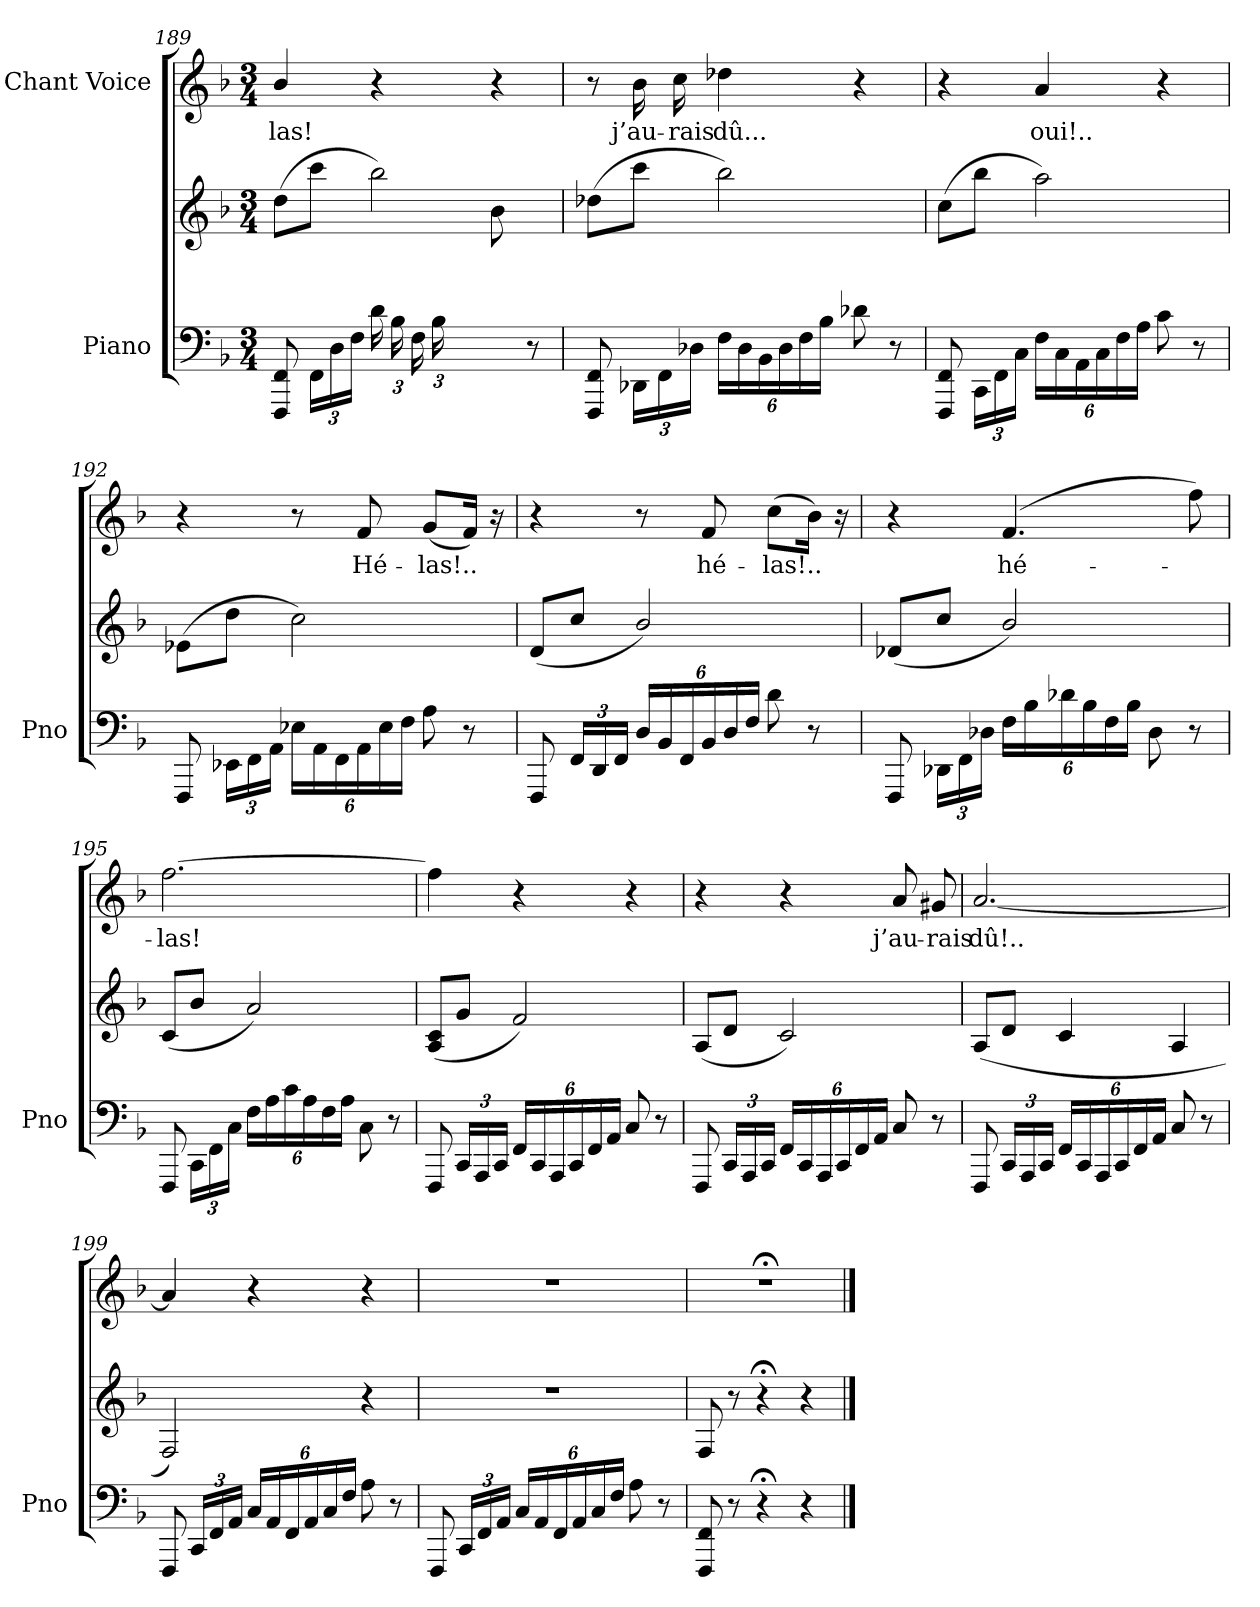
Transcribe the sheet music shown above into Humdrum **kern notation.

**kern	**kern	**kern	**text
*part2	*part2	*part1	*part1
*staff3	*staff2	*staff1	*staff1
*I"Piano	*	*I"Chant Voice	*
*I'Pno	*	*	*
*clefF4	*clefG2	*clefG2	*
*k[b-]	*k[b-]	*k[b-]	*
*M3/4	*M3/4	*M3/4	*
=189	=189	=189	=189
*	*^	*	*
8FFF/ 8FF/	(8dd\L	12%5ryy	4b-/	-las!
*Xbrackettup	*	*	*	*
(<24FF\LL	8ccc\J	.	.	.
24D\	.	.	.	.
24F\JJ	.	.	.	.
24d\LL	2bb-\)	.	4r	.
24B-\	.	.	.	.
24F\	.	.	.	.
24B-\	.	.	.	.
24%5ryy	.	24d\	.	.
.	.	24f\JJ	.	.
.	.	8b-\)	4r	.
8r	.	8ryy	.	.
*	*v	*v	*	*
=190	=190	=190	=190
8FFF/ 8FF/	(8dd-X\L	8r	.
24DD-X\LL	8ccc\J	16b-\	j’au-
24FF\	.	.	.
.	.	16cc\	-rais
24D-X\JJ	.	.	.
24F\LL	2bb-\)	4dd-X\	dû...
24D-\	.	.	.
24BB-\	.	.	.
24D-\	.	.	.
24F\	.	.	.
24B-\JJ	.	.	.
8d-X\	.	4r	.
8r	.	.	.
=191	=191	=191	=191
8FFF/ 8FF/	(8cc\L	4r	.
24CC\LL	8bb-\J	.	.
24FF\	.	.	.
24C\JJ	.	.	.
24F\LL	2aa\)	4a/	oui!..
24C\	.	.	.
24AA\	.	.	.
24C\	.	.	.
24F\	.	.	.
24A\JJ	.	.	.
8c\	.	4r	.
8r	.	.	.
=192	=192	=192	=192
8FFF/	(8e-X\L	4r	.
24EE-X\LL	8dd\J	.	.
24FF\	.	.	.
24AA\JJ	.	.	.
24E-X\LL	2cc\)	8r	.
24AA\	.	.	.
24FF\	.	.	.
24AA\	.	8f/	Hé-
24E-\	.	.	.
24F\JJ	.	.	.
8A\	.	(8g/L	-las!..
8r	.	16f/Jk)	.
.	.	16r	.
=193	=193	=193	=193
8FFF/	(8d/L	4r	.
*brackettup	*	*	*
24FF/LL	8cc/J	.	.
24DD/	.	.	.
24FF/JJ	.	.	.
24D/LL	2b-/)	8r	.
24BB-/	.	.	.
24FF/	.	.	.
24BB-/	.	8f/	hé-
24D/	.	.	.
24F/JJ	.	.	.
8d\	.	(8cc\L	-las!..
8r	.	16b-\Jk)	.
.	.	16r	.
=194	=194	=194	=194
8FFF/	(8d-X/L	4r	.
*Xbrackettup	*	*	*
24DD-X\LL	8cc/J	.	.
24FF\	.	.	.
24D-X\JJ	.	.	.
24F\LL	2b-/)	(4.f/	hé-
24B-\	.	.	.
24d-X\	.	.	.
24B-\	.	.	.
24F\	.	.	.
24B-\JJ	.	.	.
8D-\	.	.	.
8r	.	8ff\)	.
=195	=195	=195	=195
8FFF/	(8c/L	[2.ff\	-las!
24CC\LL	8b-/J	.	.
24FF\	.	.	.
24C\JJ	.	.	.
24F\LL	2a/)	.	.
24A\	.	.	.
24c\	.	.	.
24A\	.	.	.
24F\	.	.	.
24A\JJ	.	.	.
8C\	.	.	.
8r	.	.	.
=196	=196	=196	=196
8FFF/	(8A/ 8c/L	4ff\]	.
*brackettup	*	*	*
24CC/LL	8g/J	.	.
24AAA/	.	.	.
24CC/JJ	.	.	.
24FF/LL	2f/)	4r	.
24CC/	.	.	.
24AAA/	.	.	.
24CC/	.	.	.
24FF/	.	.	.
24AA/JJ	.	.	.
8C/	.	4r	.
8r	.	.	.
=197	=197	=197	=197
8FFF/	(8A/L	4r	.
24CC/LL	8d/J	.	.
24AAA/	.	.	.
24CC/JJ	.	.	.
24FF/LL	2c/)	4r	.
24CC/	.	.	.
24AAA/	.	.	.
24CC/	.	.	.
24FF/	.	.	.
24AA/JJ	.	.	.
8C/	.	8a/	j’au-
8r	.	8g#X/	-rais
=198	=198	=198	=198
8FFF/	(>8A/L	[2.a/	dû!..
24CC/LL	8d/J	.	.
24AAA/	.	.	.
24CC/JJ	.	.	.
24FF/LL	4c/	.	.
24CC/	.	.	.
24AAA/	.	.	.
24CC/	.	.	.
24FF/	.	.	.
24AA/JJ	.	.	.
8C/	4A/	.	.
8r	.	.	.
=199	=199	=199	=199
8FFF/	2F/)	4a/]	.
24CC/LL	.	.	.
24FF/	.	.	.
24AA/JJ	.	.	.
24C/LL	.	4r	.
24AA/	.	.	.
24FF/	.	.	.
24AA/	.	.	.
24C/	.	.	.
24F/JJ	.	.	.
8A\	4r	4r	.
8r	.	.	.
=200	=200	=200	=200
8FFF/	2.r	2.r	.
24CC/LL	.	.	.
24FF/	.	.	.
24AA/JJ	.	.	.
24C/LL	.	.	.
24AA/	.	.	.
24FF/	.	.	.
24AA/	.	.	.
24C/	.	.	.
24F/JJ	.	.	.
8A\	.	.	.
8r	.	.	.
=201	=201	=201	=201
8FFF/ 8FF/	8F/	2.r;<	.
8r	8r	.	.
4r;<	4r;<	.	.
4r	4r	.	.
==	==	==	==
*-	*-	*-	*-
